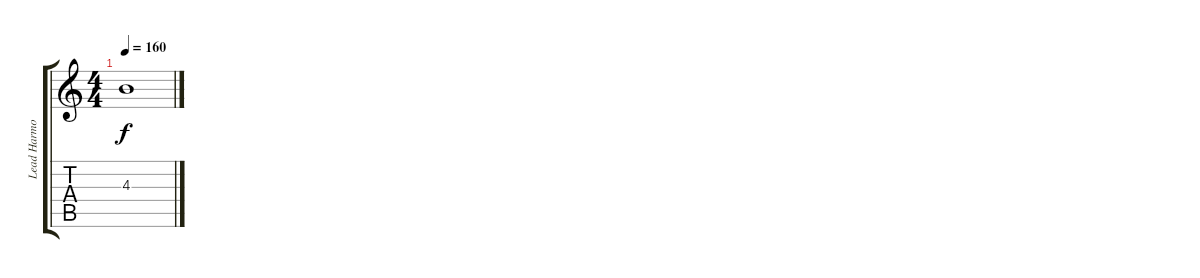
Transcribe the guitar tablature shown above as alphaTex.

\track ("Lead Harmony 2" "Lead Harmo") {instrument overdrivenguitar}
\staff {score tabs}
\tuning (E4 B3 G3 D3 A2 E2) {hide}
\ts (4 4)
\tempo 160
\clef g2
\ks c
4.3{t}.1{dy f}
